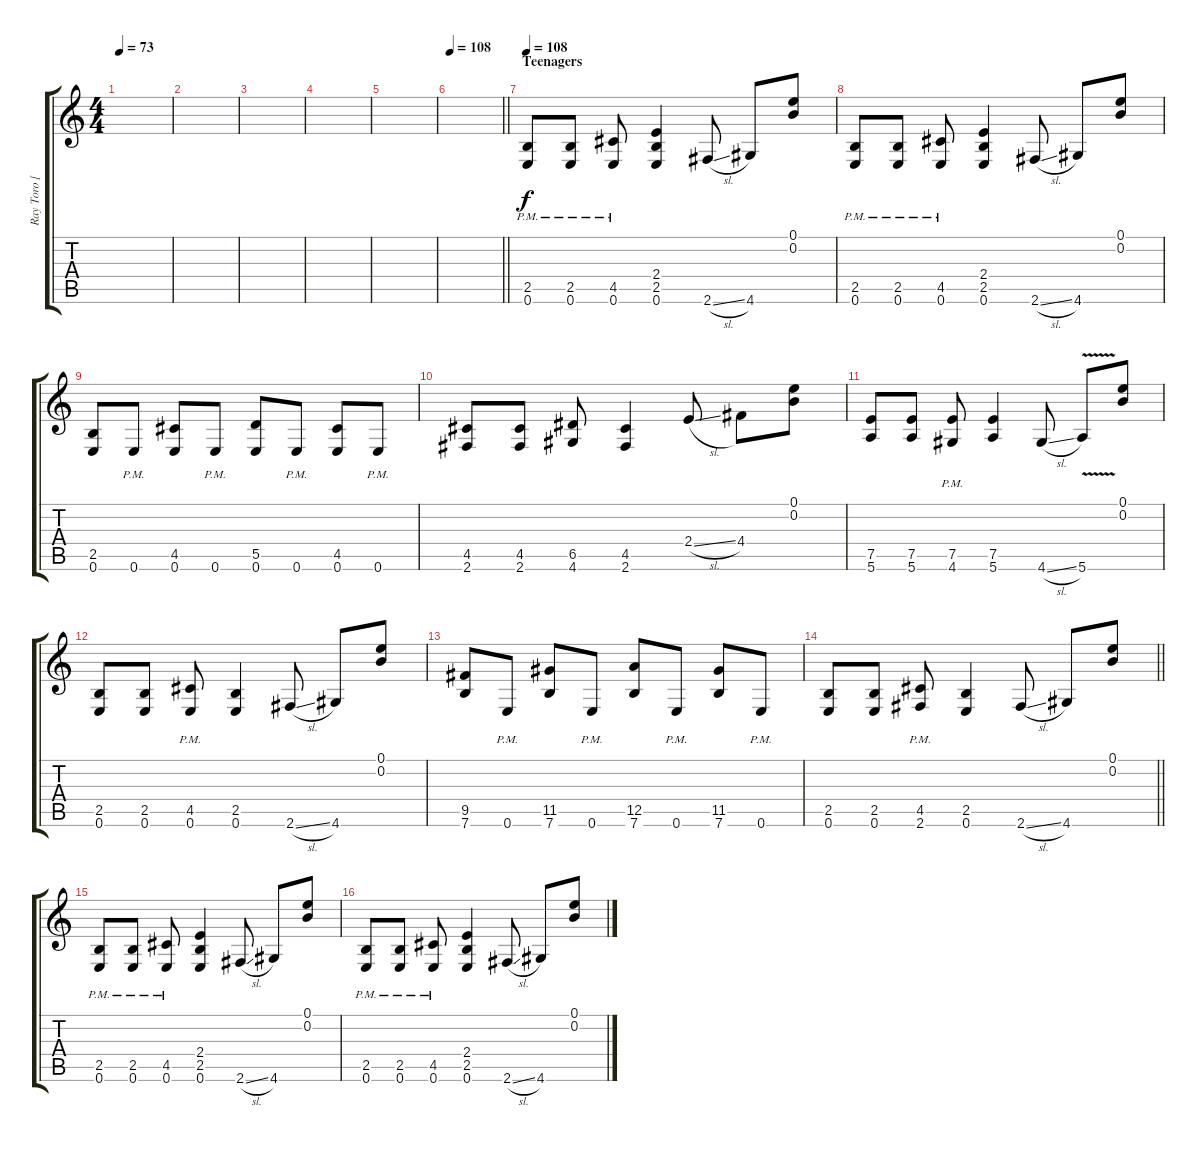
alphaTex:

\track ("Ray Toro [Lead Guitar)" "Ray Toro [") {instrument overdrivenguitar}
\staff {score tabs}
\tuning (E4 B3 G3 D3 A2 E2) {hide}
\ts (4 4)
\tempo 73
\clef g2
\ks c
|
|
|
|
|
\tempo 108
\barLineRight lightlight
|
\section ("" "Teenagers")
\tempo 108
(2.5{pm} 0.6{pm}).8 (2.5{pm} 0.6{pm}).8 (4.5{pm} 0.6{pm}).8 (2.4 2.5 0.6).4 2.6{sl}.8 4.6.8 (0.1 0.2).8 |
(2.5{pm} 0.6{pm}).8 (2.5{pm} 0.6{pm}).8 (4.5{pm} 0.6{pm}).8 (2.4 2.5 0.6).4 2.6{sl}.8 4.6.8 (0.1 0.2).8 |
(2.5 0.6).8 0.6{pm}.8 (4.5 0.6).8 0.6{pm}.8 (5.5 0.6).8 0.6{pm}.8 (4.5 0.6).8 0.6{pm}.8 |
(4.5 2.6).8 (4.5 2.6).8 (6.5 4.6).8 (4.5 2.6).4 2.4{sl}.8 4.4.8 (0.1 0.2).8 |
(7.5 5.6).8 (7.5 5.6).8 (7.5{pm} 4.6{pm}).8 (7.5 5.6).4 4.6{sl}.8 5.6{v}.8 (0.1 0.2).8 |
(2.5 0.6).8 (2.5 0.6).8 (4.5 0.6{pm}).8 (2.5 0.6).4 2.6{sl}.8 4.6.8 (0.1 0.2).8 |
(9.5 7.6).8 0.6{pm}.8 (11.5 7.6).8 0.6{pm}.8 (12.5 7.6).8 0.6{pm}.8 (11.5 7.6).8 0.6{pm}.8 |
\barLineRight lightlight
(2.5 0.6).8 (2.5 0.6).8 (4.5 2.6{pm}).8 (2.5 0.6).4 2.6{sl}.8 4.6.8 (0.1 0.2).8 |
(2.5{pm} 0.6{pm}).8 (2.5{pm} 0.6{pm}).8 (4.5{pm} 0.6{pm}).8 (2.4 2.5 0.6).4 2.6{sl}.8 4.6.8 (0.1 0.2).8 |
(2.5{pm} 0.6{pm}).8 (2.5{pm} 0.6{pm}).8 (4.5{pm} 0.6{pm}).8 (2.4 2.5 0.6).4 2.6{sl}.8 4.6.8 (0.1 0.2).8
